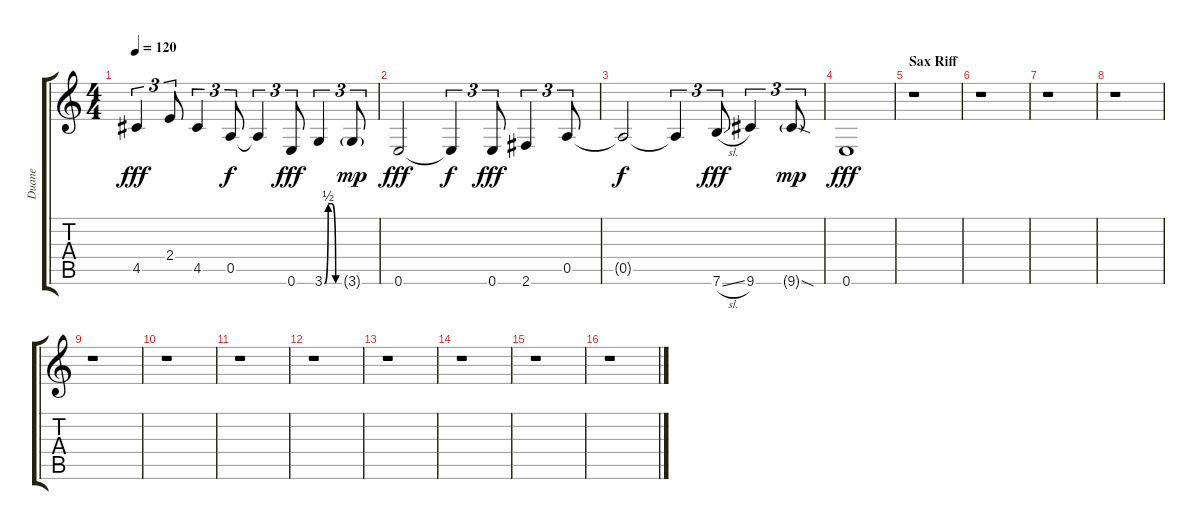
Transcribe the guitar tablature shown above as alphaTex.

\track ("Duane" "Duane") {instrument electricguitarjazz}
\staff {score tabs}
\tuning (E4 B3 G3 D3 A2 E2) {hide}
\ts (4 4)
\tempo 120
\clef g2
\ks c
4.5.4{tu (3 2) dy fff} 2.4.8{tu (3 2)} 4.5.4{tu (3 2)} 0.5.8{tu (3 2) dy f} 0.5{t}.4{tu (3 2)} 0.6.8{tu (3 2) dy fff} 3.6{be (custom 0 0 15 2 30 2 45 0 60 0)}.4{tu (3 2)} 3.6{g}.8{tu (3 2) dy mp} |
0.6.2{dy fff} 0.6{t}.4{tu (3 2) dy f} 0.6.8{tu (3 2) dy fff} 2.6.4{tu (3 2)} 0.5.8{tu (3 2)} |
0.5{t}.2{dy f} 0.5{t}.4{tu (3 2)} 7.6{sl}.8{tu (3 2) dy fff} 9.6.4{tu (3 2)} 9.6{sod g}.8{tu (3 2) dy mp} |
0.6.1{dy fff} |
\section ("" "Sax Riff")
r.1 |
r.1 |
r.1 |
r.1 |
r.1 |
r.1 |
r.1 |
r.1 |
r.1 |
r.1 |
r.1 |
r.1
